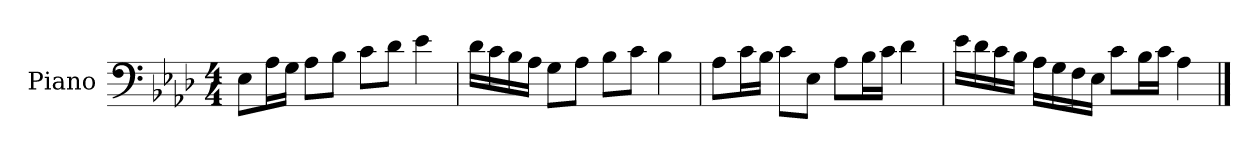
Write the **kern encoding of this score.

**kern
*part1
*staff1
*I"Piano
*I'Pno
*clefF4
*k[b-e-a-d-]
*A-:
*M4/4
=1
8E-\L
16A-\L
16G\JJ
8A-\L
8B-\J
8c\L
8d-\J
4e-\
=2
16d-\LL
16c\
16B-\
16A-\JJ
8G\L
8A-\J
8B-\L
8c\J
4B-\
=3
8A-\L
16c\L
16B-\JJ
8c\L
8E-\J
8A-\L
16B-\L
16c\JJ
4d-\
=4
16e-\LL
16d-\
16c\
16B-\JJ
16A-\LL
16G\
16F\
16E-\JJ
8c\L
16B-\L
16c\JJ
4A-\
==
*-
